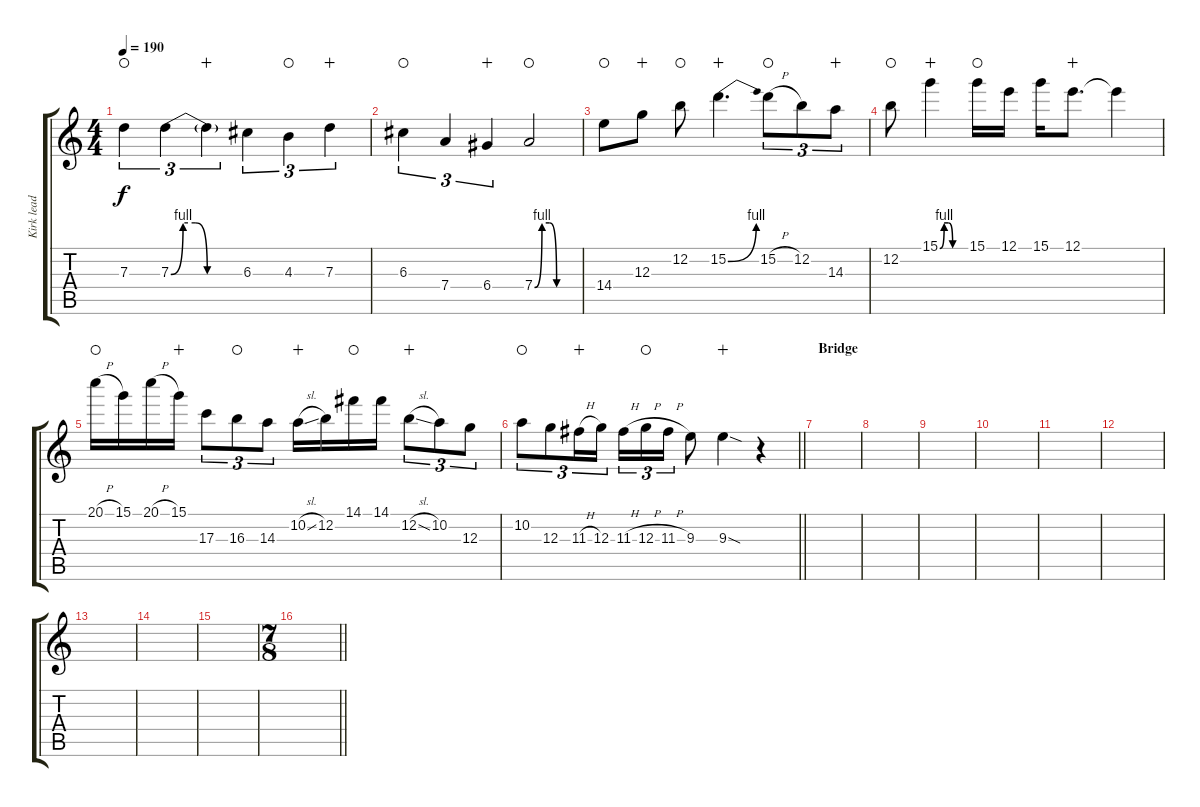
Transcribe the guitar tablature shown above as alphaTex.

\track ("Kirk lead" "Kirk lead") {instrument distortionguitar}
\staff {score tabs}
\tuning (E4 B3 G3 D3 A2 E2) {hide}
\ts (4 4)
\tempo 190
\clef g2
\ks c
7.3.4{tu (3 2) dy f waho} 7.3{be (custom 0 0 10 4 20 4 30 0 60 0)}.4{tu (3 2)} 7.3{t}.4{tu (3 2) wahc} 6.3.4{tu (3 2)} 4.3.4{tu (3 2) waho} 7.3.4{tu (3 2) wahc} |
6.3.4{tu (3 2) waho} 7.4.4{tu (3 2)} 6.4.4{tu (3 2) wahc} 7.4{be (custom 0 0 10 4 20 4 30 0 60 0)}.2{waho} |
14.4.8{waho} 12.3.8{wahc} 12.2.8{waho} 15.2{be (bend 0 0 60 4)}.4{d wahc} 15.2{h}.8{tu (3 2) waho} 12.2.8{tu (3 2)} 14.3.8{tu (3 2) wahc} |
12.2.8{waho} 15.1{be (custom 0 0 10 4 20 4 30 0 60 0)}.4{wahc} 15.1.16{waho} 12.1.16 15.1.16 12.1.8{d wahc} 12.1{t}.4 |
20.1{h}.16{waho} 15.1.16 20.1{h}.16 15.1.16{wahc} 17.3.8{tu (3 2)} 16.3.8{tu (3 2) waho} 14.3.8{tu (3 2)} 10.2{sl}.16{wahc} 12.2.16 14.1.16{waho} 14.1.16 12.2{sl}.8{tu (3 2) wahc} 10.2.8{tu (3 2)} 12.3.8{tu (3 2)} |
\barLineRight lightlight
10.2.8{tu (3 2) waho} 12.3.8{tu (3 2)} 11.3{h}.16{tu (3 2) wahc} 12.3.16{tu (3 2)} 11.3{h}.16{tu (3 2)} 12.3{h}.16{tu (3 2) waho} 11.3{h}.16{tu (3 2)} 9.3.8 9.3{sod}.4{wahc} r.4 |
\section ("" "Bridge")
|
|
|
|
|
|
|
|
|
\ts (7 8)
\barLineRight lightlight
